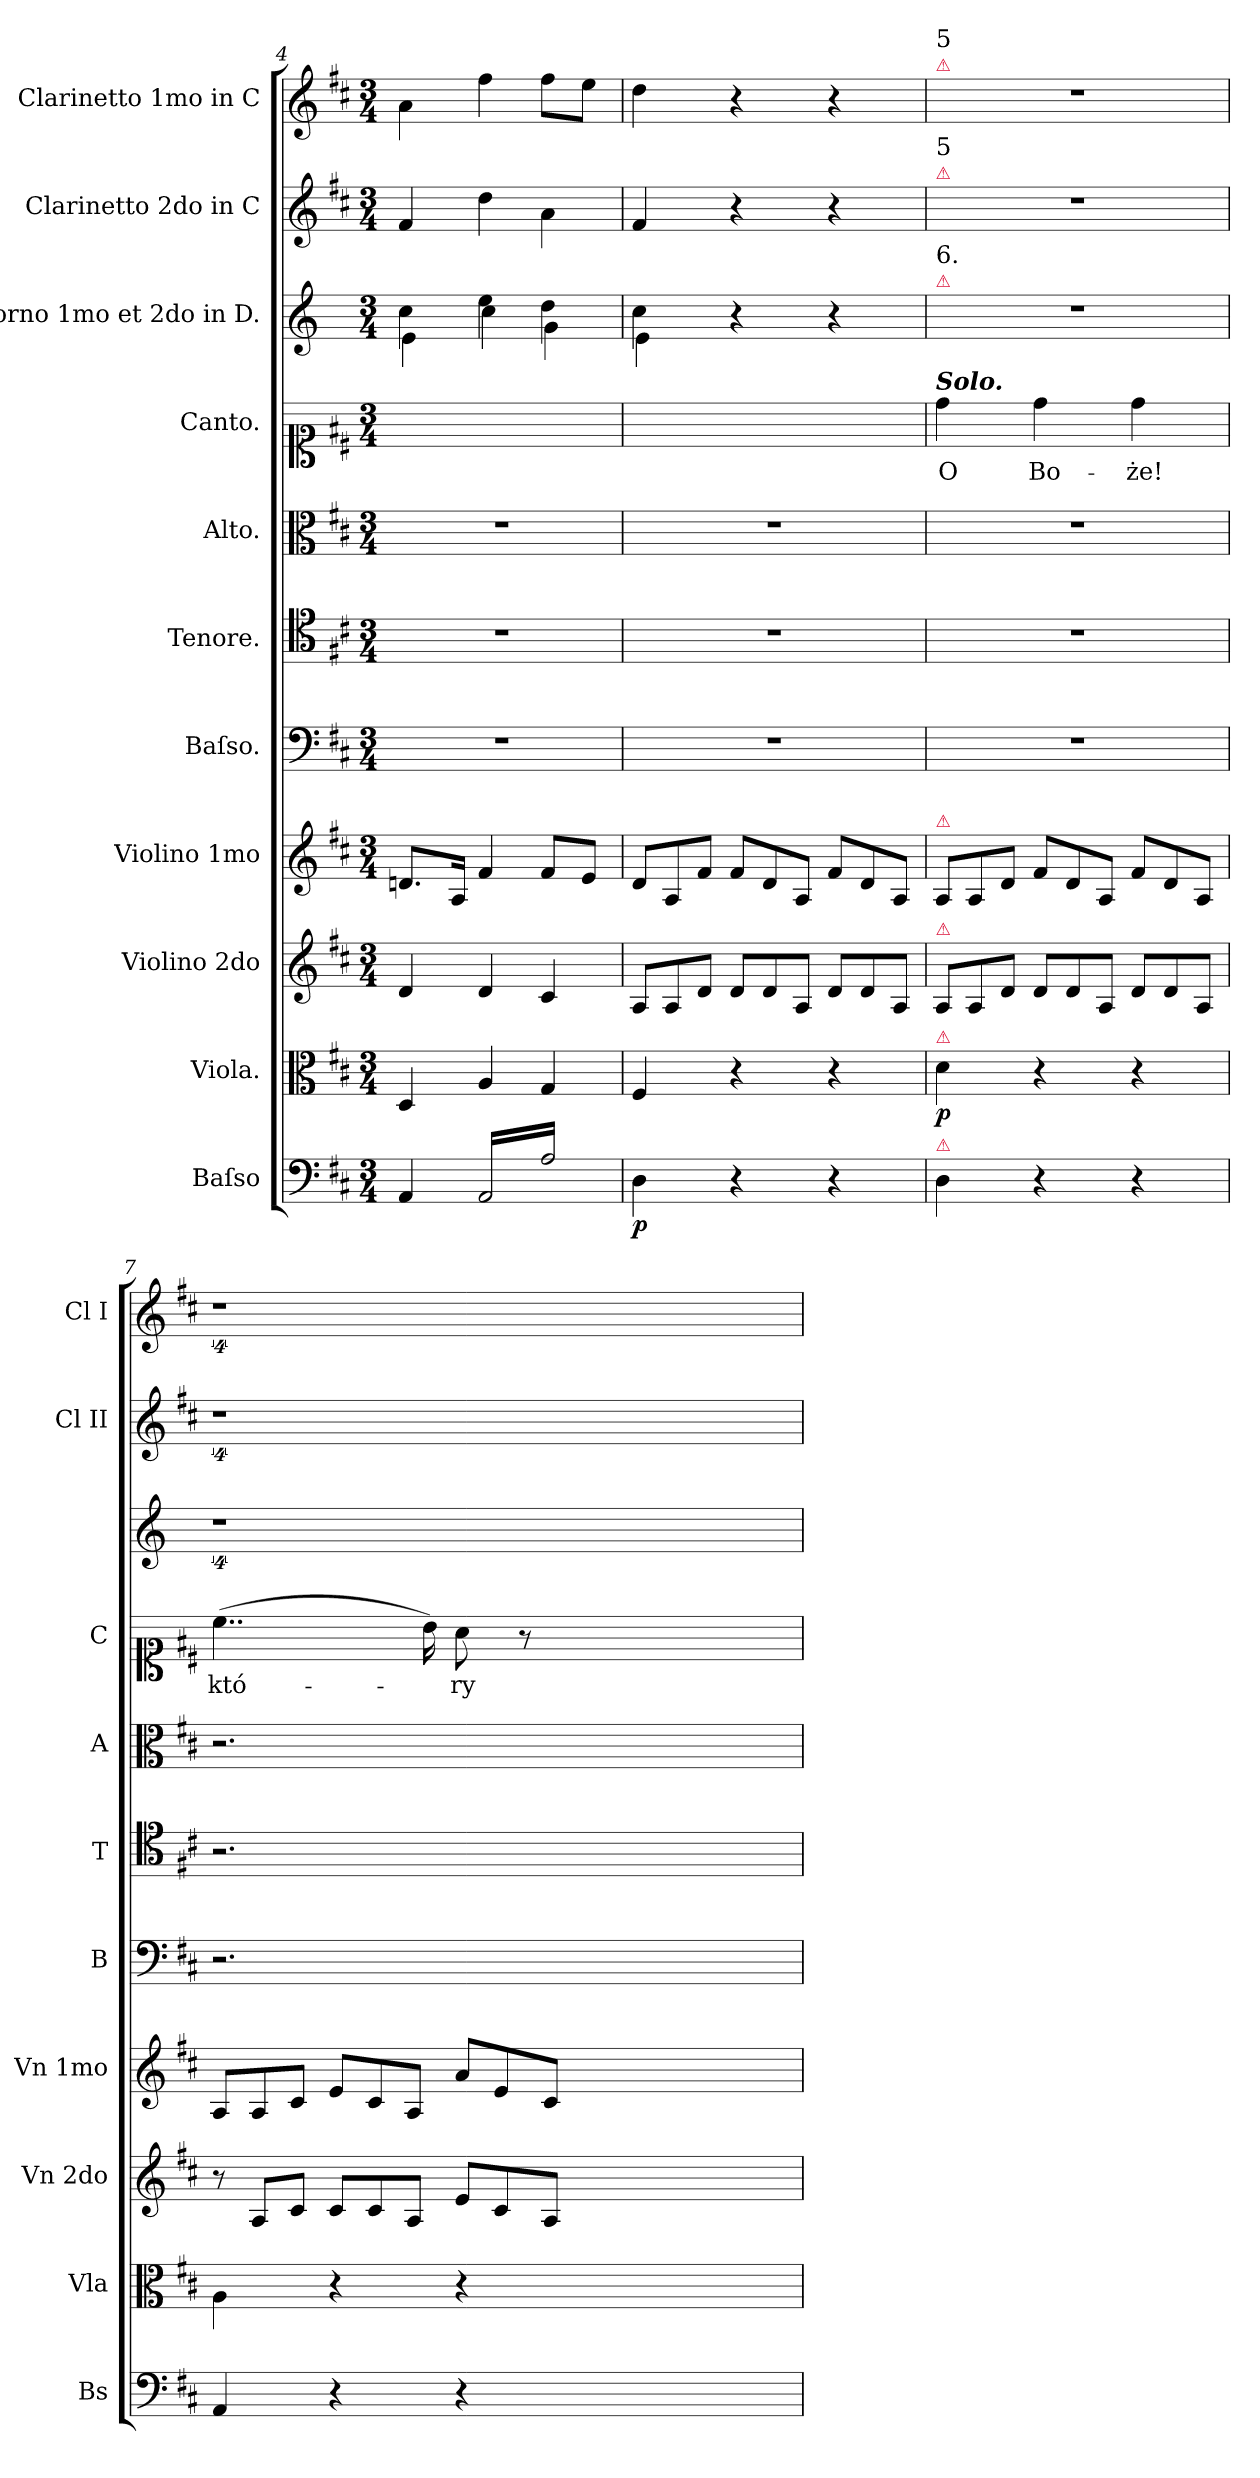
**kern	**dynam	**kern	**dynam	**kern	**kern	**kern	**kern	**kern	**kern	**text	**kern	**kern	**kern
*part11	*part11	*part10	*part10	*part9	*part8	*part7	*part6	*part5	*part4	*part4	*part3	*part2	*part1
*staff11	*staff11	*staff10	*staff10	*staff9	*staff8	*staff7	*staff6	*staff5	*staff4	*staff4	*staff3	*staff2	*staff1
*I"Baſso	*	*I"Viola.	*	*I"Violino 2do	*I"Violino 1mo	*I"Baſso.	*I"Tenore.	*I"Alto.	*I"Canto.	*	*I"Corno 1mo et 2do in D.	*I"Clarinetto 2do in C	*I"Clarinetto 1mo in C
*I'Bs	*	*I'Vla	*	*I'Vn 2do	*I'Vn 1mo	*I'B	*I'T	*I'A	*I'C	*	*	*I'Cl II	*I'Cl I
*clefF4	*	*clefC3	*	*clefG2	*clefG2	*clefF4	*clefC4	*clefC3	*clefC1	*	*clefG2	*clefG2	*clefG2
*	*	*	*	*	*	*	*	*	*	*	*ITrd-1c-2	*	*
*k[f#c#]	*	*k[f#c#]	*	*k[f#c#]	*k[f#c#]	*k[f#c#]	*k[f#c#]	*k[f#c#]	*k[f#c#]	*	*k[f#c#]	*k[f#c#]	*k[f#c#]
*D:	*	*D:	*	*D:	*D:	*D:	*D:	*D:	*D:	*	*	*D:	*D:
*M3/4	*	*M3/4	*	*M3/4	*M3/4	*M3/4	*M3/4	*M3/4	*M3/4	*	*M3/4	*M3/4	*M3/4
=4	=4	=4	=4	=4	=4	=4	=4	=4	=4	=4	=4	=4	=4
*	*	*	*	*	*	*	*	*	*	*	*^	*	*
4AA/	.	4D/	.	4d/	8.dn/L	2.r	2.r	2.r	2.ryy	.	4dd\	4f#\	4f#/	4a\
.	.	.	.	.	16A/Jk	.	.	.	.	.	.	.	.	.
*tremolo	*	*	*	*	*	*	*	*	*	*	*	*	*	*
(<16AA/LL	.	4A/	.	4d/	4f#/	.	.	.	.	.	4ff#\	4dd\	4dd\	4ff#\
16A/)	.	.	.	.	.	.	.	.	.	.	.	.	.	.
16AA/	.	.	.	.	.	.	.	.	.	.	.	.	.	.
16A/)	.	.	.	.	.	.	.	.	.	.	.	.	.	.
16AA/	.	4G/	.	4c#/	8f#/L	.	.	.	.	.	4ee\	4a\	4a\	8ff#\L
16A/)	.	.	.	.	.	.	.	.	.	.	.	.	.	.
16AA/	.	.	.	.	8e/J	.	.	.	.	.	.	.	.	8ee\J
16A/)JJ	.	.	.	.	.	.	.	.	.	.	.	.	.	.
*Xtremolo	*	*	*	*	*	*	*	*	*	*	*	*	*	*
=5	=5	=5	=5	=5	=5	=5	=5	=5	=5	=5	=5	=5	=5	=5
*	*	*	*	*Xtuplet	*Xtuplet	*	*	*	*	*	*	*	*	*
!	!LO:DY:b	!	!	!	!	!	!	!	!	!	!	!	!	!
4D\	p	4F#/	.	12A/L	12d/L	2.r	2.r	2.r	2.ryy	.	4dd\	4f#\	4f#/	4dd\
.	.	.	.	.	.	.	.	.	.	.	.	.	.	.
.	.	.	.	12A/	12A/	.	.	.	.	.	.	.	.	.
.	.	.	.	.	.	.	.	.	.	.	.	.	.	.
.	.	.	.	12d/J	12f#/J	.	.	.	.	.	.	.	.	.
.	.	.	.	.	.	.	.	.	.	.	.	.	.	.
4r	.	4r	.	12d/L	12f#/L	.	.	.	.	.	4r	2ryy	4r	4r
.	.	.	.	12d/	12d/	.	.	.	.	.	.	.	.	.
.	.	.	.	12A/J	12A/J	.	.	.	.	.	.	.	.	.
4r	.	4r	.	12d/L	12f#/L	.	.	.	.	.	4r	.	4r	4r
.	.	.	.	12d/	12d/	.	.	.	.	.	.	.	.	.
.	.	.	.	12A/J	12A/J	.	.	.	.	.	.	.	.	.
*	*	*	*	*	*	*	*	*	*	*	*v	*v	*	*
=6	=6	=6	=6	=6	=6	=6	=6	=6	=6	=6	=6	=6	=6
!	!	!	!	!	!	!	!	!	!	!	!	!	!LO:TX:a:color=crimson:t=⚠
!	!	!	!	!	!	!	!	!	!	!	!	!	!LO:TX:a:t=5
!	!	!	!	!	!	!	!	!	!	!	!	!LO:TX:a:color=crimson:t=⚠	!
!	!	!	!	!	!	!	!	!	!	!	!	!LO:TX:a:t=5	!
!	!	!	!	!	!	!	!	!	!	!	!LO:TX:a:color=crimson:t=⚠	!	!
!	!	!	!	!	!	!	!	!	!	!	!LO:TX:a:t=6.	!	!
!	!	!	!	!	!	!	!	!	!LO:TX:a:Bi:t=Solo.	!	!	!	!
!	!	!	!	!	!LO:TX:a:color=crimson:t=⚠	!	!	!	!	!	!	!	!
!	!	!	!	!LO:TX:a:color=crimson:t=⚠	!	!	!	!	!	!	!	!	!
!	!	!LO:TX:a:color=crimson:t=⚠	!	!	!	!	!	!	!	!	!	!	!
!LO:TX:a:color=crimson:t=⚠	!	!	!	!	!	!	!	!	!	!	!	!	!
!	!	!	!LO:DY:b	!	!	!	!	!	!	!	!	!	!
4D\	.	4d\	p	12A/L	12A/L	2.r	2.r	2.r	4dd\	O	2.r	2.r	2.r
.	.	.	.	12A/	12A/	.	.	.	.	.	.	.	.
.	.	.	.	12d/J	12d/J	.	.	.	.	.	.	.	.
4r	.	4r	.	12d/L	12f#/L	.	.	.	4dd\	Bo-	.	.	.
.	.	.	.	12d/	12d/	.	.	.	.	.	.	.	.
.	.	.	.	12A/J	12A/J	.	.	.	.	.	.	.	.
4r	.	4r	.	12d/L	12f#/L	.	.	.	4dd\	-że!	.	.	.
.	.	.	.	12d/	12d/	.	.	.	.	.	.	.	.
.	.	.	.	12A/J	12A/J	.	.	.	.	.	.	.	.
=7	=7	=7	=7	=7	=7	=7	=7	=7	=7	=7	=7	=7	=7
4AA/	.	4A\	.	12r	12A/L	2.r	2.r	2.r	(>4..cc#\	któ-	4%9r	4%9r	4%9r
.	.	.	.	12A/L	12A/	.	.	.	.	.	.	.	.
.	.	.	.	12c#/J	12c#/J	.	.	.	.	.	.	.	.
4r	.	4r	.	12c#/L	12e/L	.	.	.	.	.	.	.	.
.	.	.	.	12c#/	12c#/	.	.	.	.	.	.	.	.
.	.	.	.	12A/J	12A/J	.	.	.	.	.	.	.	.
.	.	.	.	.	.	.	.	.	16b\)	.	.	.	.
4r	.	4r	.	12e/L	12a/L	.	.	.	8a\	-ry	.	.	.
.	.	.	.	12c#/	12e/	.	.	.	.	.	.	.	.
.	.	.	.	.	.	.	.	.	8r	.	.	.	.
.	.	.	.	12A/J	12c#/J	.	.	.	.	.	.	.	.
1.ryy	.	1.ryy	.	1.ryy	1.ryy	1.ryy	1.ryy	1.ryy	1.ryy	.	.	.	.
=	=	=	=	=	=	=	=	=	=	=	=	=	=
*-	*-	*-	*-	*-	*-	*-	*-	*-	*-	*-	*-	*-	*-
